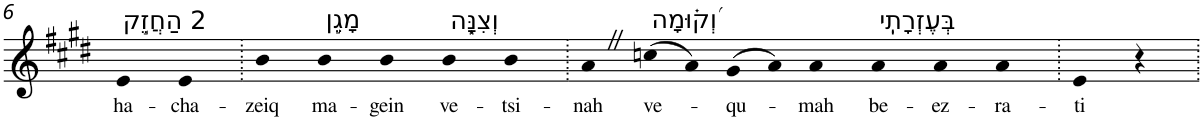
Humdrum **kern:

**kern	**text
*part1	*part1
*staff1	*staff1
*I"Piano	*
*I'Pno	*
!!LO:PB:g=z
*clefG2	*
*k[f#c#g#d#]	*
*E:	*
=6	=6
!LO:TX:a:t=2 הַחֲזֵ֣ק	!
!	!LO:LY:b
4e	ha-
!	!LO:LY:b
4e	-cha-
=7.	=7.
!	!LO:LY:b
4b	-zeiq
!LO:TX:a:t=מָגֵ֣ן	!
!	!LO:LY:b
4b	ma-
!	!LO:LY:b
4b	-gein
!LO:TX:a:t=וְצִנָּ֑ה	!
!	!LO:LY:b
4b	ve-
!	!LO:LY:b
4b	-tsi-
=8.	=8.
!	!LO:LY:b
4aZ	-nah
!LO:TX:a:t=וְ֝ק֗וּמָה	!
!	!LO:LY:b
(>8ccn	ve-
8a)	.
!	!LO:LY:b
(>8g#	-qu-
8a)	.
!	!LO:LY:b
4a	-mah
!LO:TX:a:t=בְּעֶזְרָתִֽי	!
!	!LO:LY:b
4a	be-
!	!LO:LY:b
4a	-ez-
!	!LO:LY:b
4a	-ra-
=9.	=9.
!	!LO:LY:b
4e	-ti
4r	.
=.	=.
*-	*-
